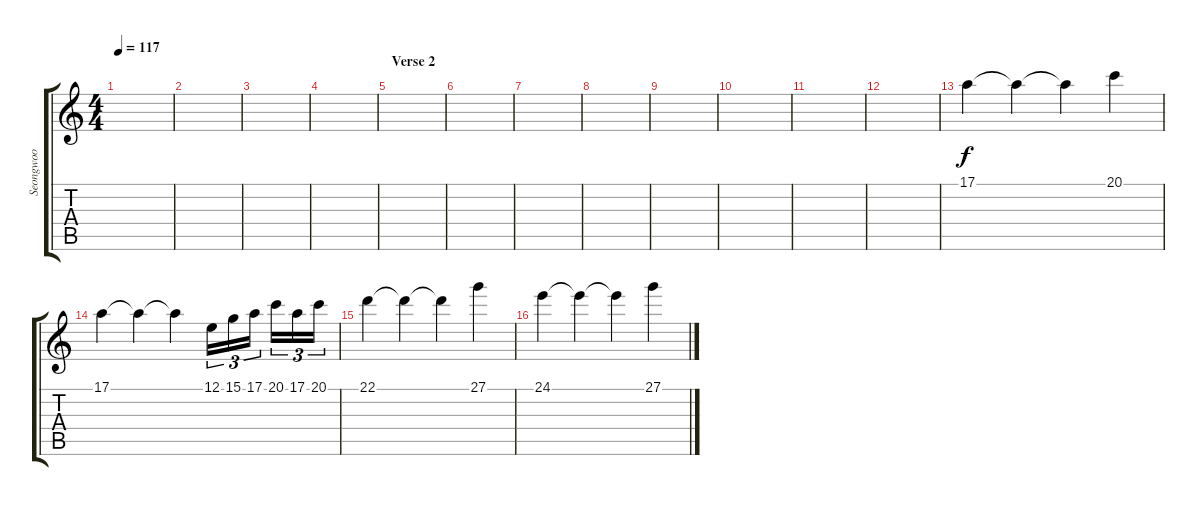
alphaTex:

\track ("Seongwoo" "Seongwoo") {instrument flute}
\staff {score tabs}
\tuning (E4 B3 G3 D3 A2 E2) {hide}
\ts (4 4)
\tempo 117
\clef g2
\ks c
|
|
|
|
\section ("" "Verse 2")
|
|
|
|
|
|
|
|
17.1.4{volume 16 instrument flute} 17.1{t}.4 17.1{t}.4 20.1.4 |
17.1.4 17.1{t}.4 17.1{t}.4 12.1.16{tu (3 2)} 15.1.16{tu (3 2)} 17.1.16{tu (3 2)} 20.1.16{tu (3 2)} 17.1.16{tu (3 2)} 20.1.16{tu (3 2)} |
22.1.4 22.1{t}.4 22.1{t}.4 27.1.4 |
24.1.4 24.1{t}.4 24.1{t}.4 27.1.4
